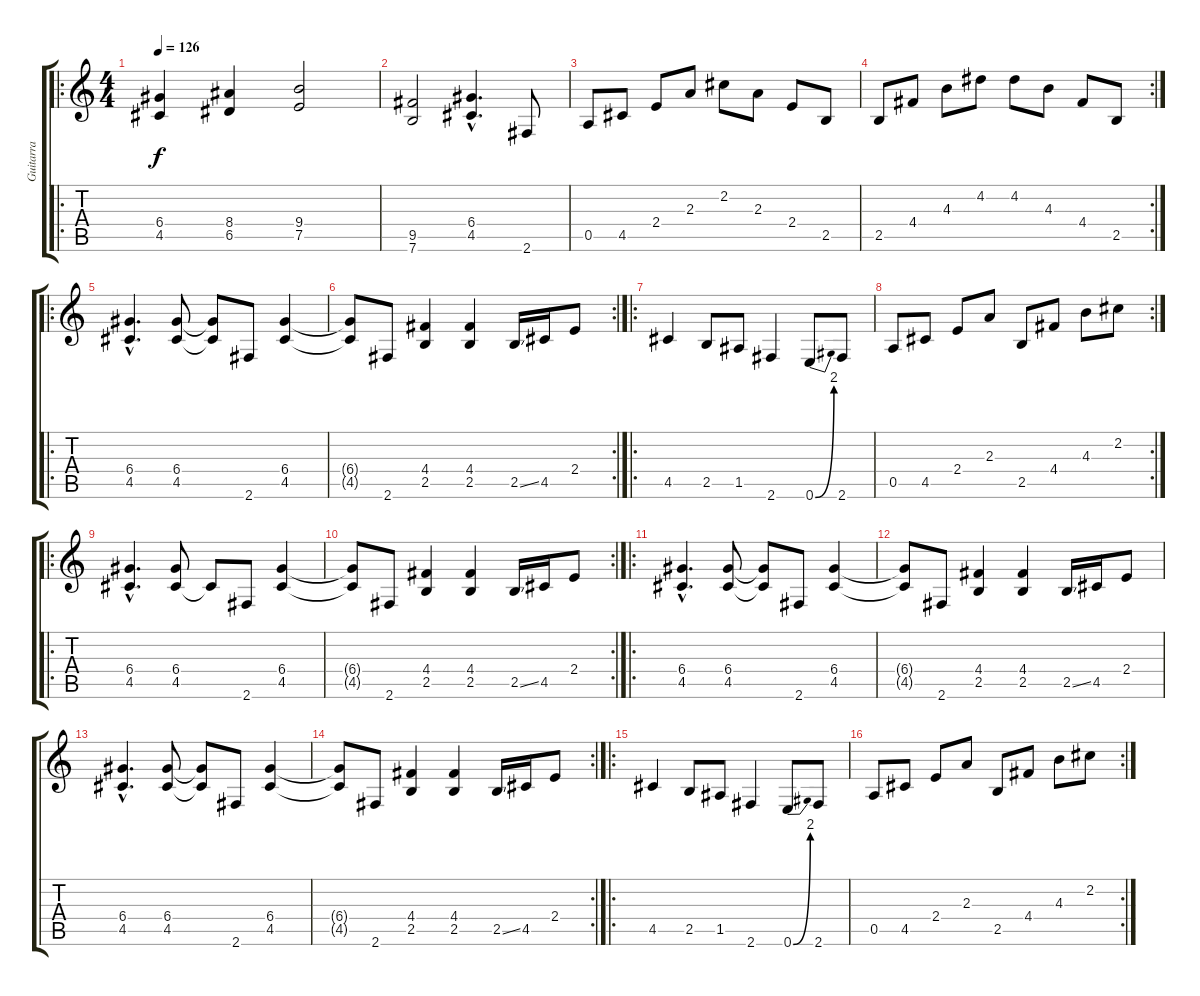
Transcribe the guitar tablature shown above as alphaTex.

\track ("Guitarra" "Guitarra") {instrument overdrivenguitar}
\staff {score tabs}
\tuning (E4 B3 G3 D3 A2 E2) {hide}
\ro
\ts (4 4)
\tempo 126
\clef g2
\ks c
(6.4 4.5).4{dy f instrument overdrivenguitar} (8.4 6.5).4 (9.4 7.5).2 |
(9.5 7.6).2 (6.4{hac} 4.5{hac}).4{d} 2.6.8 |
0.5.8 4.5.8 2.4.8 2.3.8 2.2.8 2.3.8 2.4.8 2.5.8 |
\rc 2
2.5.8 4.4.8 4.3.8 4.2.8 4.2.8 4.3.8 4.4.8 2.5.8 |
\ro
(6.4{hac} 4.5{hac}).4{d} (6.4 4.5).8 (6.4{t} 4.5{t}).8 2.6.8 (6.4 4.5).4 |
\rc 2
(6.4{t} 4.5{t}).8 2.6.8 (4.4 2.5).4 (4.4 2.5).4 2.5{ss}.16 4.5.16 2.4.8 |
\ro
4.5.4 2.5.8 1.5.8 2.6.4 0.6{be (bend 0 0 60 8)}.8 2.6.8 |
\rc 2
0.5.8 4.5.8 2.4.8 2.3.8 2.5.8 4.4.8 4.3.8 2.2.8 |
\ro
(6.4{hac} 4.5{hac}).4{d} (6.4 4.5).8 4.5{t}.8 2.6.8 (6.4 4.5).4 |
\rc 2
(6.4{t} 4.5{t}).8 2.6.8 (4.4 2.5).4 (4.4 2.5).4 2.5{ss}.16 4.5.16 2.4.8 |
\ro
(6.4{hac} 4.5{hac}).4{d} (6.4 4.5).8 (6.4{t} 4.5{t}).8 2.6.8 (6.4 4.5).4 |
(6.4{t} 4.5{t}).8 2.6.8 (4.4 2.5).4 (4.4 2.5).4 2.5{ss}.16 4.5.16 2.4.8 |
(6.4{hac} 4.5{hac}).4{d} (6.4 4.5).8 (6.4{t} 4.5{t}).8 2.6.8 (6.4 4.5).4 |
\rc 2
(6.4{t} 4.5{t}).8 2.6.8 (4.4 2.5).4 (4.4 2.5).4 2.5{ss}.16 4.5.16 2.4.8 |
\ro
4.5.4 2.5.8 1.5.8 2.6.4 0.6{be (bend 0 0 60 8)}.8 2.6.8 |
\rc 2
0.5.8 4.5.8 2.4.8 2.3.8 2.5.8 4.4.8 4.3.8 2.2.8
